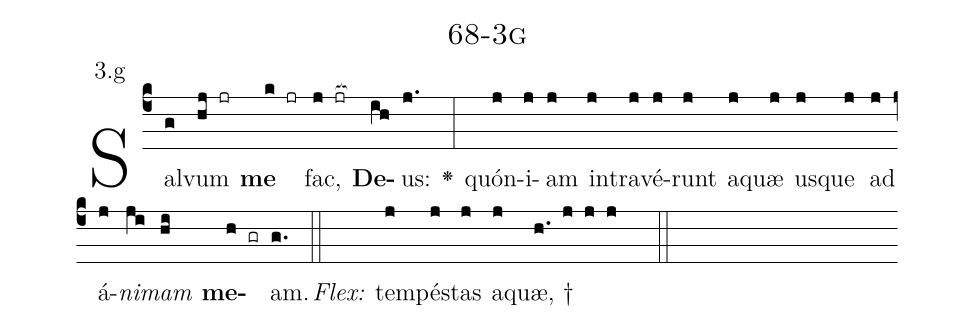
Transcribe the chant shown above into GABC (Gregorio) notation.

name: 68-3g;
annotation: 3.g;
%%
(c4)Sal(g)vum(hj jr) <b>me</b>(k jr) fac,(j jr[ocb:1{]) <b>De</b>(ih[ocb:0}])us:(j.) <v>\greheightstar</v>(:) quón(j)i(j)am(j) in(j)tra(j)vé(j)runt(j) a(j)quæ(j) us(j)que(j) ad(j) á(j)<i>ni</i>(ji)<i>mam</i>(hi) <b>me</b>(h gr)am.(g.) (::)
<i>Flex:</i>()  tem(j)pés(j)tas(j) a(j)quæ, †(h. j j j  ::)

%E(j) u(j) o(ji) u(hi) a(h) e.(g.) (::)
